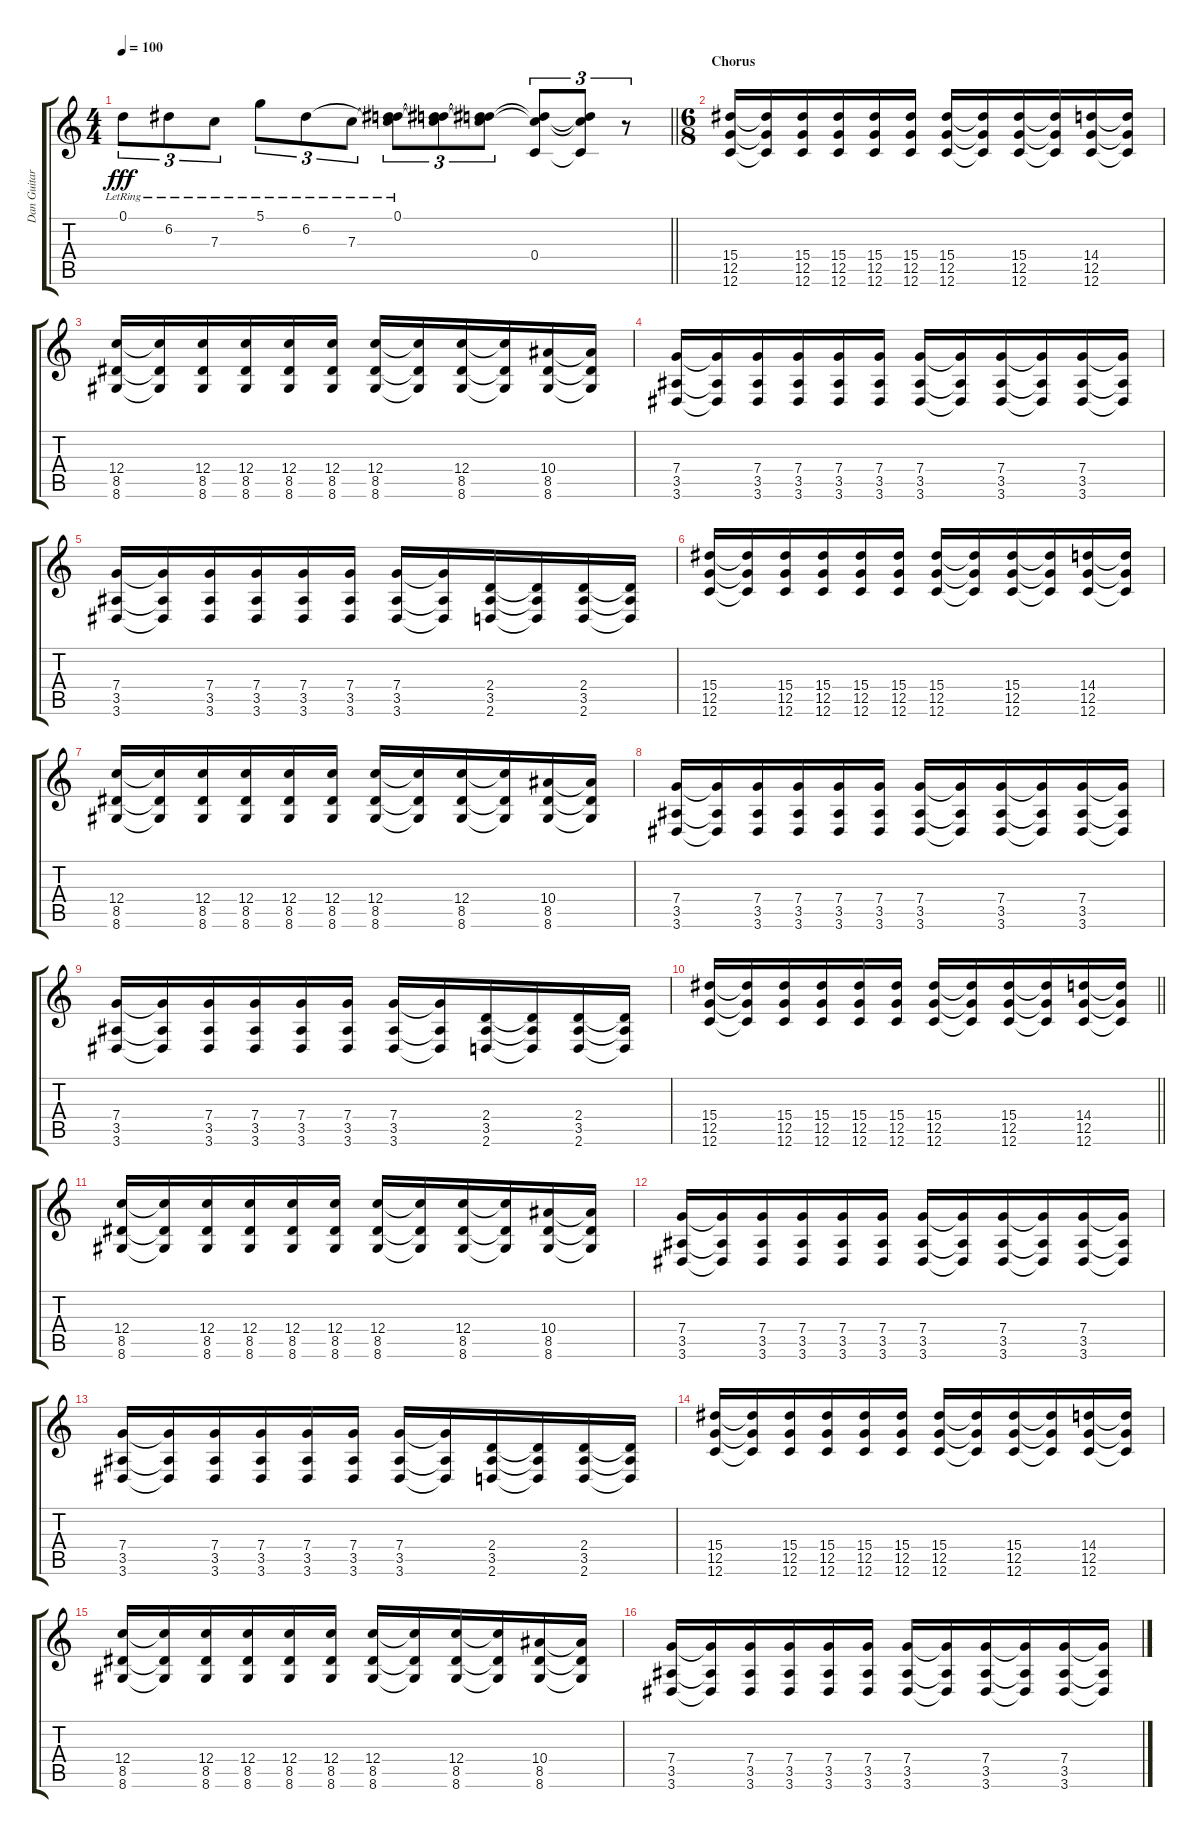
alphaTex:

\track ("Dan Guitar" "Dan Guitar") {instrument distortionguitar}
\staff {score tabs}
\tuning (D4 A3 F3 C3 G2 C2) {hide}
\ts (4 4)
\tempo 100
\clef g2
\barLineRight lightlight
\ks c
0.1{lr}.8{tu (3 2) dy fff} 6.2{lr}.8{tu (3 2)} 7.3{lr}.8{tu (3 2)} 5.1{lr}.8{tu (3 2)} 6.2{lr}.8{tu (3 2)} 7.3{lr}.8{tu (3 2)} (0.1{lr} 6.2{t} 7.3{t}).8{tu (3 2)} (0.1{t} 6.2{t} 7.3{t}).8{tu (3 2)} (0.1{t} 6.2{t} 7.3{t}).8{tu (3 2)} (6.2{t} 7.3{t} 0.4).8{tu (3 2)} (6.2{t} 7.3{t} 0.4{t}).8{tu (3 2)} r.8{tu (3 2)} |
\ts (6 8)
\section ("" "Chorus")
(15.4 12.5 12.6).16 (15.4{t} 12.5{t} 12.6{t}).16 (15.4 12.5 12.6).16 (15.4 12.5 12.6).16 (15.4 12.5 12.6).16 (15.4 12.5 12.6).16 (15.4 12.5 12.6).16 (15.4{t} 12.5{t} 12.6{t}).16 (15.4 12.5 12.6).16 (15.4{t} 12.5{t} 12.6{t}).16 (14.4 12.5 12.6).16 (14.4{t} 12.5{t} 12.6{t}).16 |
(12.4 8.5 8.6).16 (12.4{t} 8.5{t} 8.6{t}).16 (12.4 8.5 8.6).16 (12.4 8.5 8.6).16 (12.4 8.5 8.6).16 (12.4 8.5 8.6).16 (12.4 8.5 8.6).16 (12.4{t} 8.5{t} 8.6{t}).16 (12.4 8.5 8.6).16 (12.4{t} 8.5{t} 8.6{t}).16 (10.4 8.5 8.6).16 (10.4{t} 8.5{t} 8.6{t}).16 |
(7.4 3.5 3.6).16 (7.4{t} 3.5{t} 3.6{t}).16 (7.4 3.5 3.6).16 (7.4 3.5 3.6).16 (7.4 3.5 3.6).16 (7.4 3.5 3.6).16 (7.4 3.5 3.6).16 (7.4{t} 3.5{t} 3.6{t}).16 (7.4 3.5 3.6).16 (7.4{t} 3.5{t} 3.6{t}).16 (7.4 3.5 3.6).16 (7.4{t} 3.5{t} 3.6{t}).16 |
(7.4 3.5 3.6).16 (7.4{t} 3.5{t} 3.6{t}).16 (7.4 3.5 3.6).16 (7.4 3.5 3.6).16 (7.4 3.5 3.6).16 (7.4 3.5 3.6).16 (7.4 3.5 3.6).16 (7.4{t} 3.5{t} 3.6{t}).16 (2.4 3.5 2.6).16 (2.4{t} 3.5{t} 2.6{t}).16 (2.4 3.5 2.6).16 (2.4{t} 3.5{t} 2.6{t}).16 |
(15.4 12.5 12.6).16 (15.4{t} 12.5{t} 12.6{t}).16 (15.4 12.5 12.6).16 (15.4 12.5 12.6).16 (15.4 12.5 12.6).16 (15.4 12.5 12.6).16 (15.4 12.5 12.6).16 (15.4{t} 12.5{t} 12.6{t}).16 (15.4 12.5 12.6).16 (15.4{t} 12.5{t} 12.6{t}).16 (14.4 12.5 12.6).16 (14.4{t} 12.5{t} 12.6{t}).16 |
(12.4 8.5 8.6).16 (12.4{t} 8.5{t} 8.6{t}).16 (12.4 8.5 8.6).16 (12.4 8.5 8.6).16 (12.4 8.5 8.6).16 (12.4 8.5 8.6).16 (12.4 8.5 8.6).16 (12.4{t} 8.5{t} 8.6{t}).16 (12.4 8.5 8.6).16 (12.4{t} 8.5{t} 8.6{t}).16 (10.4 8.5 8.6).16 (10.4{t} 8.5{t} 8.6{t}).16 |
(7.4 3.5 3.6).16 (7.4{t} 3.5{t} 3.6{t}).16 (7.4 3.5 3.6).16 (7.4 3.5 3.6).16 (7.4 3.5 3.6).16 (7.4 3.5 3.6).16 (7.4 3.5 3.6).16 (7.4{t} 3.5{t} 3.6{t}).16 (7.4 3.5 3.6).16 (7.4{t} 3.5{t} 3.6{t}).16 (7.4 3.5 3.6).16 (7.4{t} 3.5{t} 3.6{t}).16 |
(7.4 3.5 3.6).16 (7.4{t} 3.5{t} 3.6{t}).16 (7.4 3.5 3.6).16 (7.4 3.5 3.6).16 (7.4 3.5 3.6).16 (7.4 3.5 3.6).16 (7.4 3.5 3.6).16 (7.4{t} 3.5{t} 3.6{t}).16 (2.4 3.5 2.6).16 (2.4{t} 3.5{t} 2.6{t}).16 (2.4 3.5 2.6).16 (2.4{t} 3.5{t} 2.6{t}).16 |
\barLineRight lightlight
(15.4 12.5 12.6).16 (15.4{t} 12.5{t} 12.6{t}).16 (15.4 12.5 12.6).16 (15.4 12.5 12.6).16 (15.4 12.5 12.6).16 (15.4 12.5 12.6).16 (15.4 12.5 12.6).16 (15.4{t} 12.5{t} 12.6{t}).16 (15.4 12.5 12.6).16 (15.4{t} 12.5{t} 12.6{t}).16 (14.4 12.5 12.6).16 (14.4{t} 12.5{t} 12.6{t}).16 |
(12.4 8.5 8.6).16 (12.4{t} 8.5{t} 8.6{t}).16 (12.4 8.5 8.6).16 (12.4 8.5 8.6).16 (12.4 8.5 8.6).16 (12.4 8.5 8.6).16 (12.4 8.5 8.6).16 (12.4{t} 8.5{t} 8.6{t}).16 (12.4 8.5 8.6).16 (12.4{t} 8.5{t} 8.6{t}).16 (10.4 8.5 8.6).16 (10.4{t} 8.5{t} 8.6{t}).16 |
(7.4 3.5 3.6).16 (7.4{t} 3.5{t} 3.6{t}).16 (7.4 3.5 3.6).16 (7.4 3.5 3.6).16 (7.4 3.5 3.6).16 (7.4 3.5 3.6).16 (7.4 3.5 3.6).16 (7.4{t} 3.5{t} 3.6{t}).16 (7.4 3.5 3.6).16 (7.4{t} 3.5{t} 3.6{t}).16 (7.4 3.5 3.6).16 (7.4{t} 3.5{t} 3.6{t}).16 |
(7.4 3.5 3.6).16 (7.4{t} 3.5{t} 3.6{t}).16 (7.4 3.5 3.6).16 (7.4 3.5 3.6).16 (7.4 3.5 3.6).16 (7.4 3.5 3.6).16 (7.4 3.5 3.6).16 (7.4{t} 3.5{t} 3.6{t}).16 (2.4 3.5 2.6).16 (2.4{t} 3.5{t} 2.6{t}).16 (2.4 3.5 2.6).16 (2.4{t} 3.5{t} 2.6{t}).16 |
(15.4 12.5 12.6).16 (15.4{t} 12.5{t} 12.6{t}).16 (15.4 12.5 12.6).16 (15.4 12.5 12.6).16 (15.4 12.5 12.6).16 (15.4 12.5 12.6).16 (15.4 12.5 12.6).16 (15.4{t} 12.5{t} 12.6{t}).16 (15.4 12.5 12.6).16 (15.4{t} 12.5{t} 12.6{t}).16 (14.4 12.5 12.6).16 (14.4{t} 12.5{t} 12.6{t}).16 |
(12.4 8.5 8.6).16 (12.4{t} 8.5{t} 8.6{t}).16 (12.4 8.5 8.6).16 (12.4 8.5 8.6).16 (12.4 8.5 8.6).16 (12.4 8.5 8.6).16 (12.4 8.5 8.6).16 (12.4{t} 8.5{t} 8.6{t}).16 (12.4 8.5 8.6).16 (12.4{t} 8.5{t} 8.6{t}).16 (10.4 8.5 8.6).16 (10.4{t} 8.5{t} 8.6{t}).16 |
(7.4 3.5 3.6).16 (7.4{t} 3.5{t} 3.6{t}).16 (7.4 3.5 3.6).16 (7.4 3.5 3.6).16 (7.4 3.5 3.6).16 (7.4 3.5 3.6).16 (7.4 3.5 3.6).16 (7.4{t} 3.5{t} 3.6{t}).16 (7.4 3.5 3.6).16 (7.4{t} 3.5{t} 3.6{t}).16 (7.4 3.5 3.6).16 (7.4{t} 3.5{t} 3.6{t}).16
